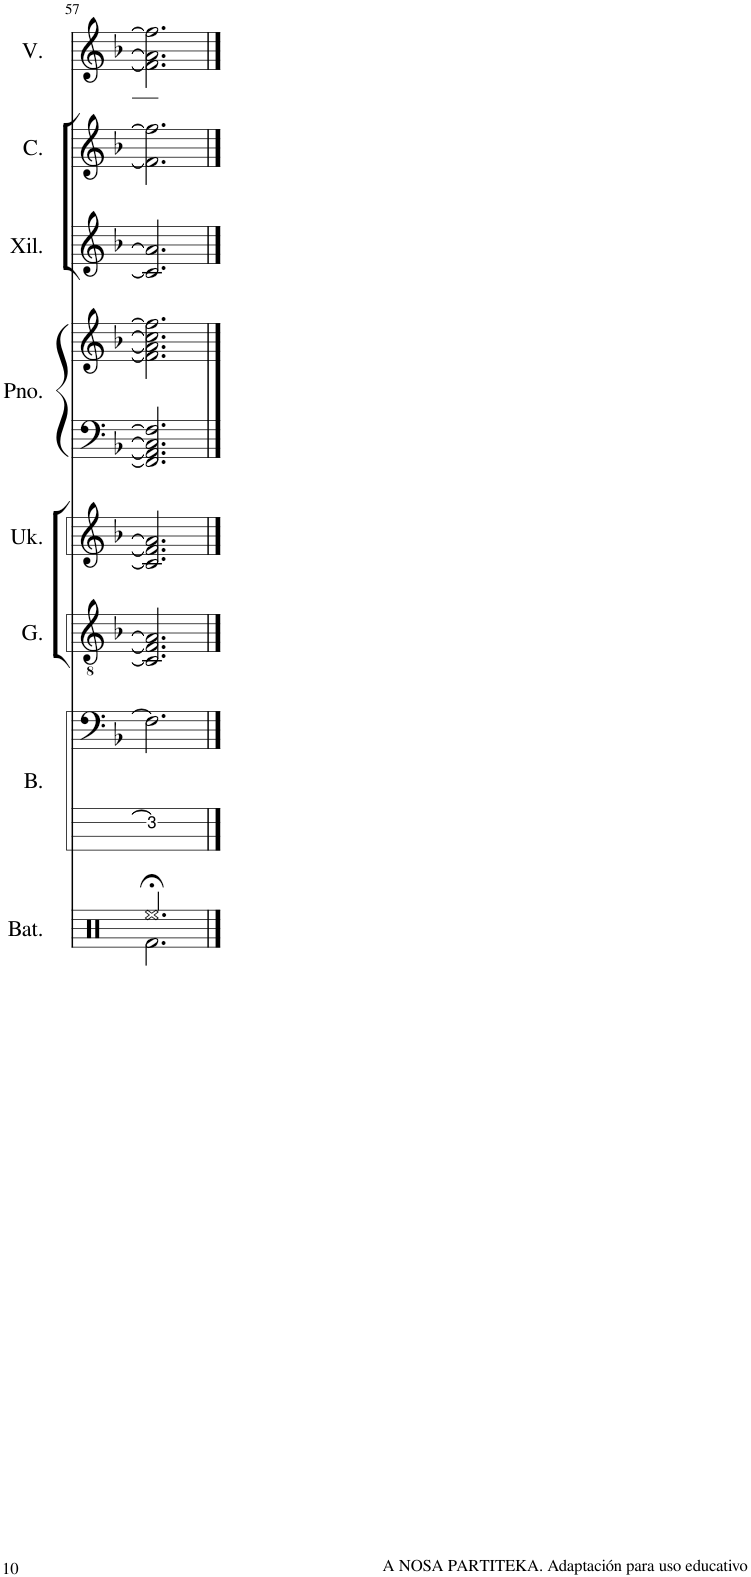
**kern	**kern	**kern	**kern	**kern	**kern	**kern	**kern	**kern	**kern
*part8	*part7	*part7	*part6	*part5	*part4	*part4	*part3	*part2	*part1
*staff10	*staff9	*staff8	*staff7	*staff6	*staff5	*staff4	*staff3	*staff2	*staff1
*I"Batería	*I"Baixo	*	*I"Guitarra	*I"Ukelele	*I"Piano	*	*I"Xilófono	*I"Carillón	*I"Voz
*I'Bat.	*I'B.	*	*I'G.	*I'Uk.	*I'Pno.	*	*I'Xil.	*I'C.	*I'V.
!!LO:PB:g=z
*clefX	*	*clefF4	*clefGv2	*clefG2	*clefF4	*clefG2	*clefG2	*clefG2	*clefG2
*	*Trd7c12	*Trd7c12	*	*	*	*	*Trd-7c-12	*Trd-14c-24	*
*k[]	*k[b-]	*k[b-]	*k[b-]	*k[b-]	*k[b-]	*k[b-]	*k[b-]	*k[b-]	*k[b-]
*M3/4	*M3/4	*M3/4	*M3/4	*M3/4	*M3/4	*M3/4	*M3/4	*M3/4	*M3/4
=57	=57	=57	=57	=57	=57	=57	=57	=57	=57
*^	*	*	*	*	*	*	*	*	*
2.Ree;</	2.Rf\	2.F]	2.F\]	2.C/] 2.F/] 2.A/]	2.c/] 2.f/] 2.a/]	2.FF/] 2.AA/] 2.C/] 2.F/]	2.f\] 2.a\] 2.cc\] 2.ff\]	2.c/] 2.a/]	2.f\] 2.ff\]	2.f\] 2.a\] 2.ff\]
*v	*v	*	*	*	*	*	*	*	*	*
==	==	==	==	==	==	==	==	==	==
*-	*-	*-	*-	*-	*-	*-	*-	*-	*-
